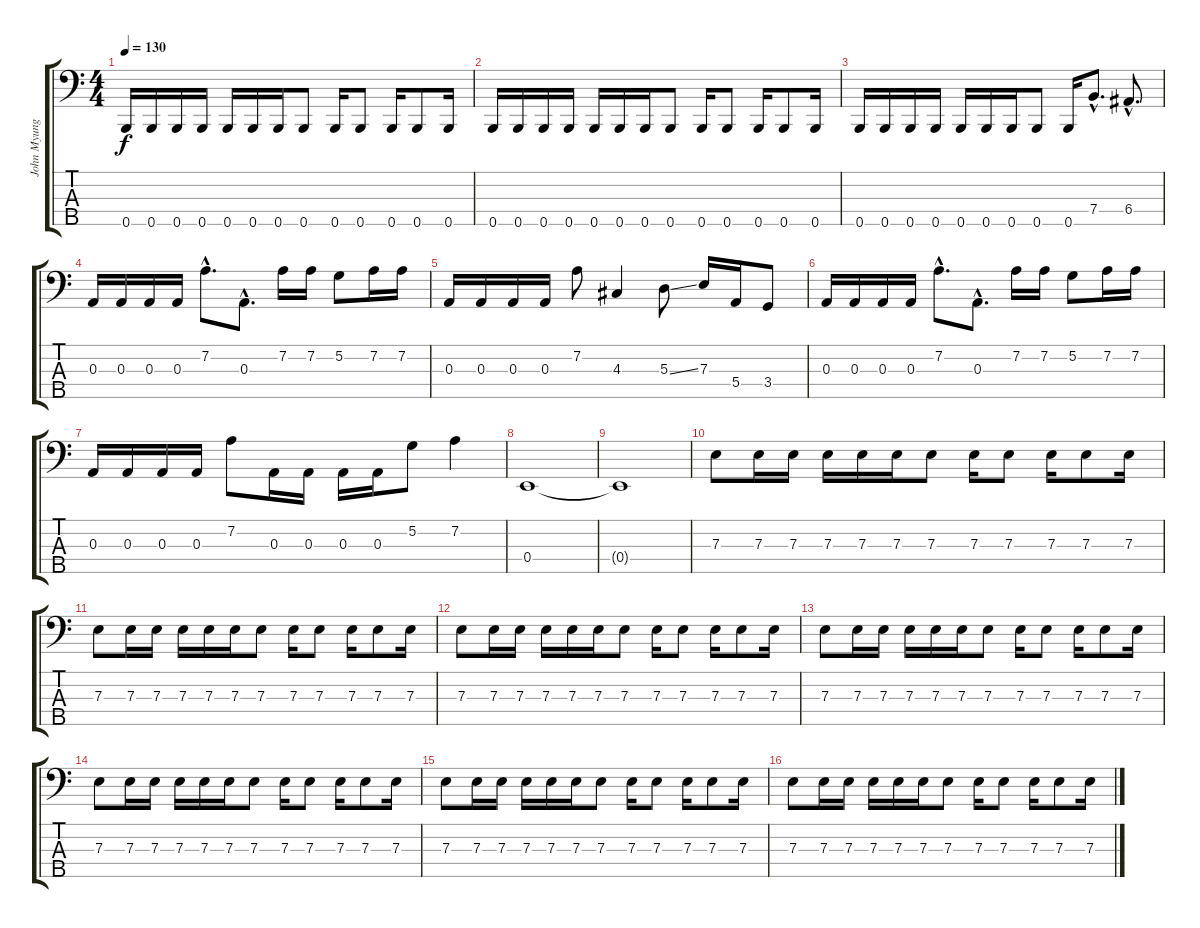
\track ("John Myung" "John Myung") {instrument electricbassfinger}
\staff {score tabs}
\tuning (G2 D2 A1 E1 B0) {hide}
\ts (4 4)
\tempo 130
\clef f4
\ks c
0.5.16{dy f} 0.5.16 0.5.16 0.5.16 0.5.16 0.5.16 0.5.16 0.5.8 0.5.16 0.5.8 0.5.16 0.5.8 0.5.16 |
0.5.16 0.5.16 0.5.16 0.5.16 0.5.16 0.5.16 0.5.16 0.5.8 0.5.16 0.5.8 0.5.16 0.5.8 0.5.16 |
0.5.16 0.5.16 0.5.16 0.5.16 0.5.16 0.5.16 0.5.16 0.5.8 0.5.16 7.4{hac}.8{d} 6.4{hac}.8{d} |
0.3.16 0.3.16 0.3.16 0.3.16 7.2{hac}.8{d} 0.3{hac}.8{d} 7.2.16 7.2.16 5.2.8 7.2.16 7.2.16 |
0.3.16 0.3.16 0.3.16 0.3.16 7.2.8 4.3.4 5.3{ss}.8 7.3.16 5.4.16 3.4.8 |
0.3.16 0.3.16 0.3.16 0.3.16 7.2{hac}.8{d} 0.3{hac}.8{d} 7.2.16 7.2.16 5.2.8 7.2.16 7.2.16 |
0.3.16 0.3.16 0.3.16 0.3.16 7.2.8 0.3.16 0.3.16 0.3.16 0.3.16 5.2.8 7.2.4 |
0.4.1 |
0.4{t}.1 |
7.3.8 7.3.16 7.3.16 7.3.16 7.3.16 7.3.16 7.3.8 7.3.16 7.3.8 7.3.16 7.3.8 7.3.16 |
7.3.8 7.3.16 7.3.16 7.3.16 7.3.16 7.3.16 7.3.8 7.3.16 7.3.8 7.3.16 7.3.8 7.3.16 |
7.3.8 7.3.16 7.3.16 7.3.16 7.3.16 7.3.16 7.3.8 7.3.16 7.3.8 7.3.16 7.3.8 7.3.16 |
7.3.8 7.3.16 7.3.16 7.3.16 7.3.16 7.3.16 7.3.8 7.3.16 7.3.8 7.3.16 7.3.8 7.3.16 |
7.3.8 7.3.16 7.3.16 7.3.16 7.3.16 7.3.16 7.3.8 7.3.16 7.3.8 7.3.16 7.3.8 7.3.16 |
7.3.8 7.3.16 7.3.16 7.3.16 7.3.16 7.3.16 7.3.8 7.3.16 7.3.8 7.3.16 7.3.8 7.3.16 |
7.3.8 7.3.16 7.3.16 7.3.16 7.3.16 7.3.16 7.3.8 7.3.16 7.3.8 7.3.16 7.3.8 7.3.16
